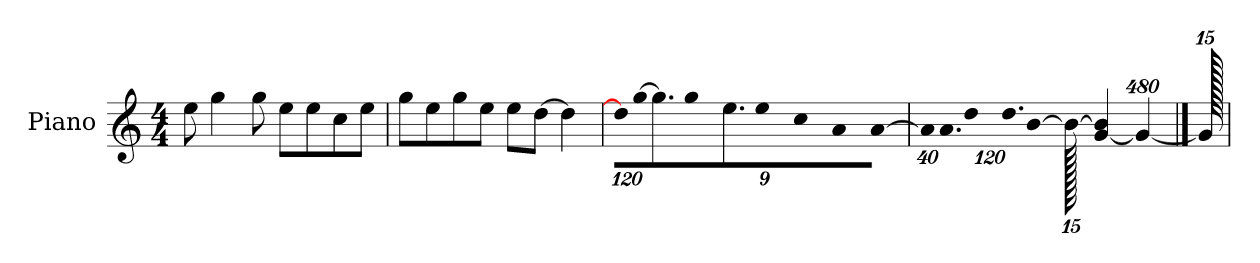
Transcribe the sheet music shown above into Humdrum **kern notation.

**kern
*part1
*staff1
*I"Piano
*I'P-no
*clefG2
*k[]
*M4/4
*MM90
=1
8ee\
4gg\
8gg\
8ee\L
8ee\
8cc\
8ee\J
=2
8gg\L
8ee\
8gg\
8ee\J
8ee\L
[8dd\J
4dd\]
=3
*Xbrackettup
!LO:N:vis=16
1920%107dd\LL]
!LO:N:vis=16
[1920%107gg\J
9.gg\]
!LO:N:vis=8
640%71gg\
9.ee\
!LO:N:vis=8
640%71ee\
!LO:N:vis=8
640%71cc\
!LO:N:vis=8
640%71a\
!LO:N:vis=8
[640%71a\J
=4
!LO:N:vis=32
640%23a\KLL]
!LO:N:vis=16.
960%103a\J
!LO:N:vis=8
960%137dd\
!LO:N:vis=16.
960%103dd\L
[384%41b\J
1920b\_
[4g/ 4b/]
1920%479g/_
==5
1920g/]
=
*-
